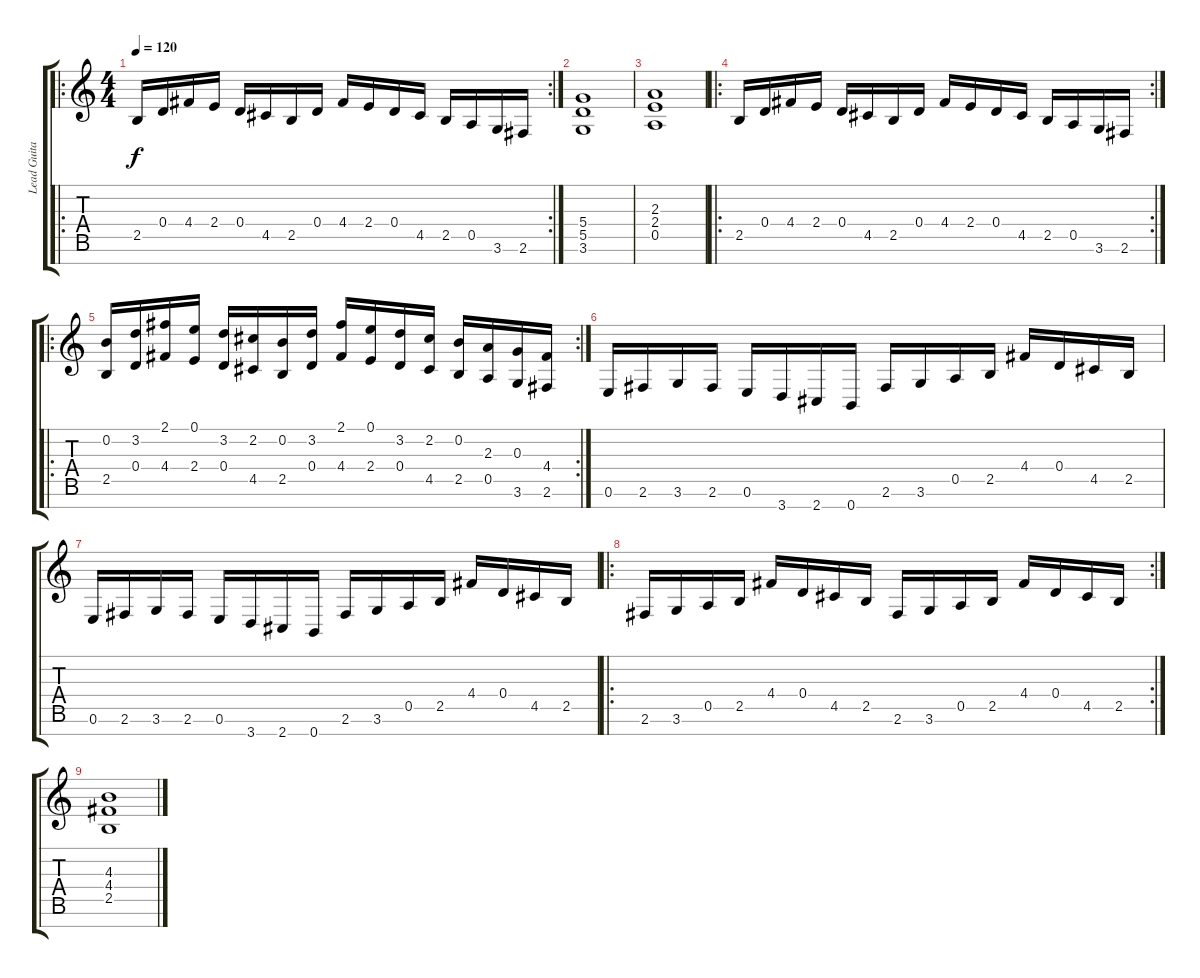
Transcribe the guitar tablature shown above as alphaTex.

\track ("Lead Guitar 2" "Lead Guita") {instrument overdrivenguitar}
\staff {score tabs}
\tuning (E4 B3 G3 D3 A2 E2 B1) {hide}
\ro
\rc 2
\ts (4 4)
\tempo 120
\clef g2
\ks c
2.5.16{dy f instrument overdrivenguitar} 0.4.16 4.4.16 2.4.16 0.4.16 4.5.16 2.5.16 0.4.16 4.4.16 2.4.16 0.4.16 4.5.16 2.5.16 0.5.16 3.6.16 2.6.16 |
(5.4 5.5 3.6).1 |
(2.3 2.4 0.5).1 |
\ro
\rc 2
2.5.16 0.4.16 4.4.16 2.4.16 0.4.16 4.5.16 2.5.16 0.4.16 4.4.16 2.4.16 0.4.16 4.5.16 2.5.16 0.5.16 3.6.16 2.6.16 |
\ro
\rc 2
(0.2 2.5).16 (3.2 0.4).16 (2.1 4.4).16 (0.1 2.4).16 (3.2 0.4).16 (2.2 4.5).16 (0.2 2.5).16 (3.2 0.4).16 (2.1 4.4).16 (0.1 2.4).16 (3.2 0.4).16 (2.2 4.5).16 (0.2 2.5).16 (2.3 0.5).16 (0.3 3.6).16 (4.4 2.6).16 |
0.6.16 2.6.16 3.6.16 2.6.16 0.6.16 3.7.16 2.7.16 0.7.16 2.6.16 3.6.16 0.5.16 2.5.16 4.4.16 0.4.16 4.5.16 2.5.16 |
0.6.16 2.6.16 3.6.16 2.6.16 0.6.16 3.7.16 2.7.16 0.7.16 2.6.16 3.6.16 0.5.16 2.5.16 4.4.16 0.4.16 4.5.16 2.5.16 |
\ro
\rc 2
2.6.16 3.6.16 0.5.16 2.5.16 4.4.16 0.4.16 4.5.16 2.5.16 2.6.16 3.6.16 0.5.16 2.5.16 4.4.16 0.4.16 4.5.16 2.5.16 |
(4.3 4.4 2.5).1
